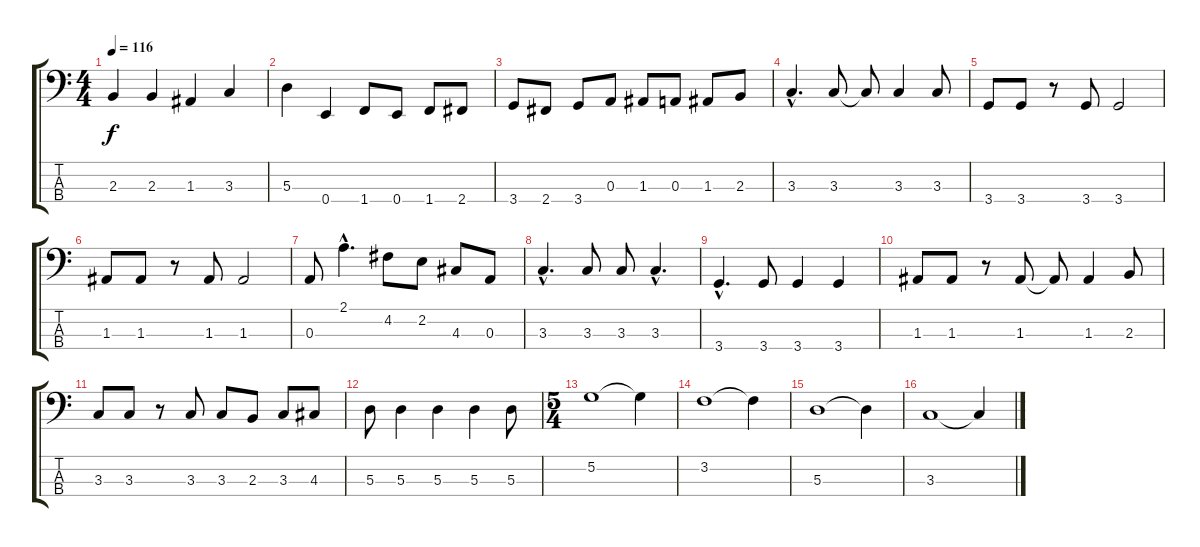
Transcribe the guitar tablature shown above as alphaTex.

\track "" {instrument electricbasspick}
\staff {score tabs}
\tuning (G2 D2 A1 E1) {hide}
\ts (4 4)
\tempo 116
\clef f4
\ks c
2.3.4{dy f} 2.3.4 1.3.4 3.3.4 |
5.3.4 0.4.4 1.4.8 0.4.8 1.4.8 2.4.8 |
3.4.8 2.4.8 3.4.8 0.3.8 1.3.8 0.3.8 1.3.8 2.3.8 |
3.3{hac}.4{d} 3.3.8 3.3{t}.8 3.3.4 3.3.8 |
3.4.8 3.4.8 r.8 3.4.8 3.4.2 |
1.3.8 1.3.8 r.8 1.3.8 1.3.2 |
0.3.8 2.1{hac}.4{d} 4.2.8 2.2.8 4.3.8 0.3.8 |
3.3{hac}.4{d} 3.3.8 3.3.8 3.3{hac}.4{d} |
3.4{hac}.4{d} 3.4.8 3.4.4 3.4.4 |
1.3.8 1.3.8 r.8 1.3.8 1.3{t}.8 1.3.4 2.3.8 |
3.3.8 3.3.8 r.8 3.3.8 3.3.8 2.3.8 3.3.8 4.3.8 |
5.3.8 5.3.4 5.3.4 5.3.4 5.3.8 |
\ts (5 4)
5.2.1 5.2{t}.4 |
3.2.1 3.2{t}.4 |
5.3.1 5.3{t}.4 |
3.3.1 3.3{t}.4
